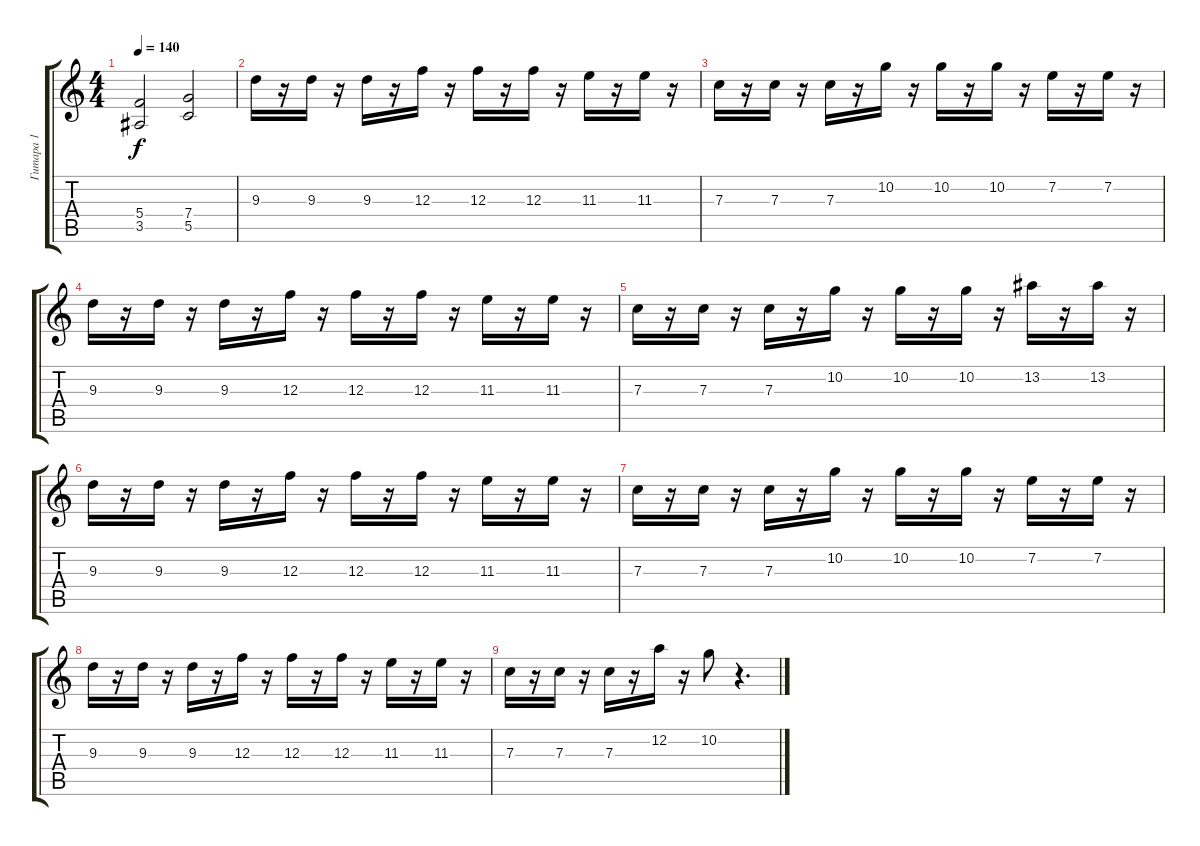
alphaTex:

\track ("Гитара 1" "Гитара 1") {instrument overdrivenguitar}
\staff {score tabs}
\tuning (D4 A3 F3 C3 G2 D2) {hide}
\ts (4 4)
\tempo 140
\clef g2
\ks c
(5.4 3.5).2{dy f} (7.4 5.5).2 |
9.3.16 r.16 9.3.16 r.16 9.3.16 r.16 12.3.16 r.16 12.3.16 r.16 12.3.16 r.16 11.3.16 r.16 11.3.16 r.16 |
7.3.16 r.16 7.3.16 r.16 7.3.16 r.16 10.2.16 r.16 10.2.16 r.16 10.2.16 r.16 7.2.16 r.16 7.2.16 r.16 |
9.3.16 r.16 9.3.16 r.16 9.3.16 r.16 12.3.16 r.16 12.3.16 r.16 12.3.16 r.16 11.3.16 r.16 11.3.16 r.16 |
7.3.16 r.16 7.3.16 r.16 7.3.16 r.16 10.2.16 r.16 10.2.16 r.16 10.2.16 r.16 13.2.16 r.16 13.2.16 r.16 |
9.3.16 r.16 9.3.16 r.16 9.3.16 r.16 12.3.16 r.16 12.3.16 r.16 12.3.16 r.16 11.3.16 r.16 11.3.16 r.16 |
7.3.16 r.16 7.3.16 r.16 7.3.16 r.16 10.2.16 r.16 10.2.16 r.16 10.2.16 r.16 7.2.16 r.16 7.2.16 r.16 |
9.3.16 r.16 9.3.16 r.16 9.3.16 r.16 12.3.16 r.16 12.3.16 r.16 12.3.16 r.16 11.3.16 r.16 11.3.16 r.16 |
7.3.16 r.16 7.3.16 r.16 7.3.16 r.16 12.2.16 r.16 10.2.8 r.4{d}
